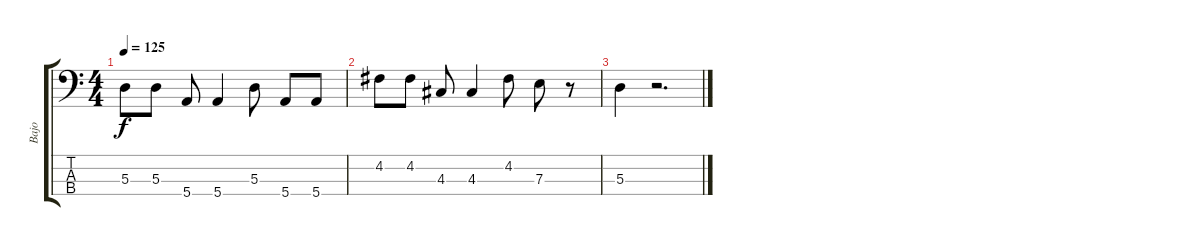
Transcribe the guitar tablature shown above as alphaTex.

\track ("Bajo" "Bajo") {instrument electricbassfinger}
\staff {score tabs}
\tuning (G2 D2 A1 E1) {hide}
\ts (4 4)
\tempo 125
\clef f4
\ks c
5.3.8{dy f} 5.3.8 5.4.8 5.4.4 5.3.8 5.4.8 5.4.8 |
4.2.8 4.2.8 4.3.8 4.3.4 4.2.8 7.3.8 r.8 |
5.3.4 r.2{d}
